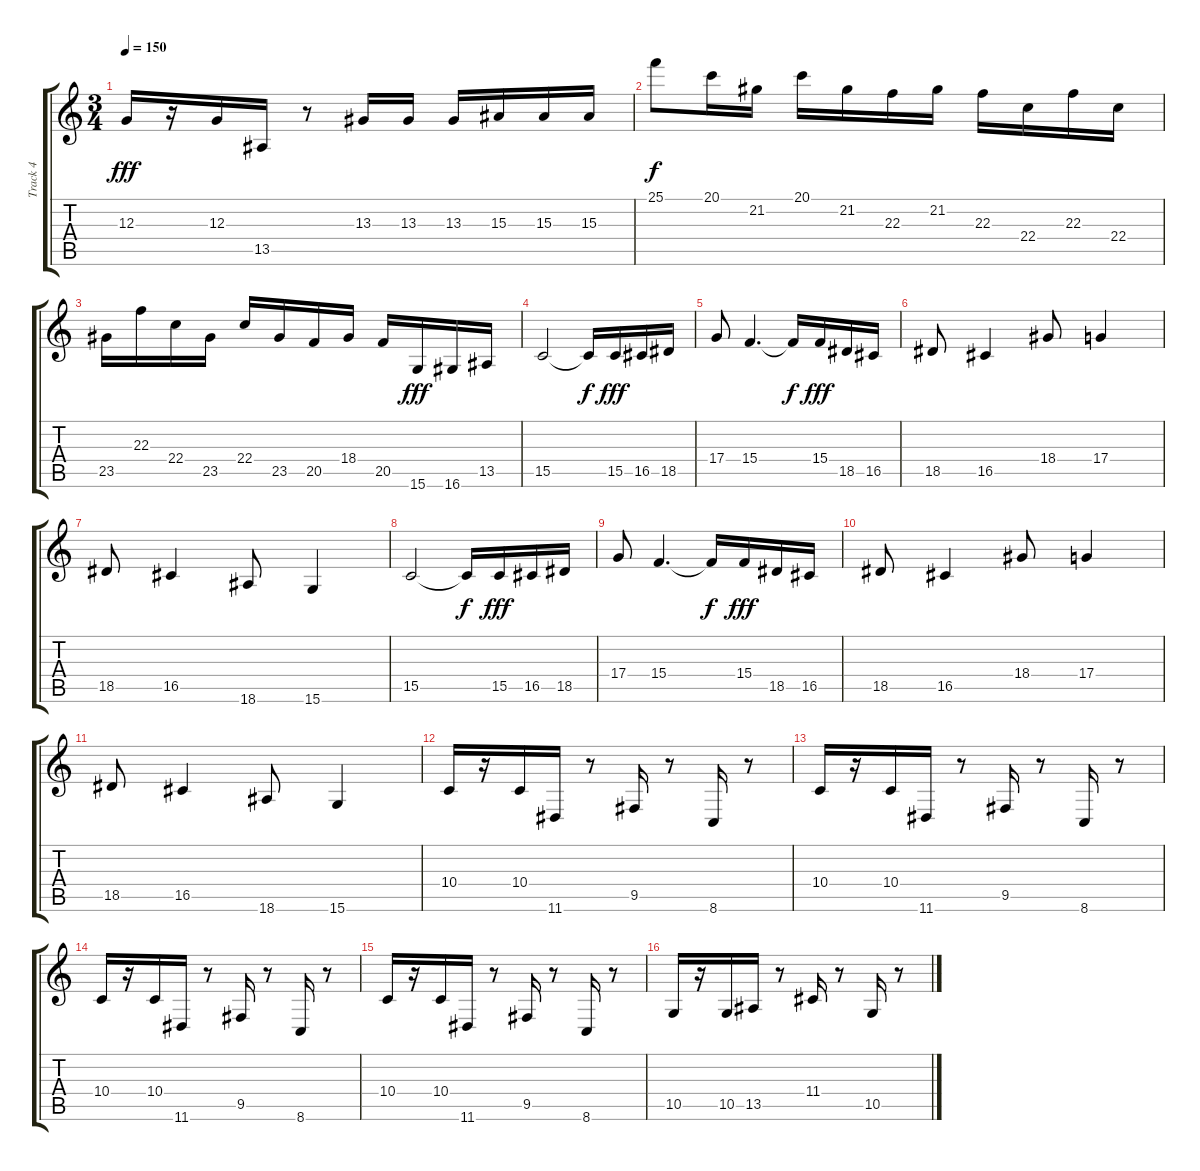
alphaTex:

\track ("Track 4" "Track 4") {instrument stringensemble1}
\staff {score tabs}
\tuning (E4 B3 G3 D3 A2 E2) {hide}
\ts (3 4)
\tempo 150
\clef g2
\ks c
12.3.16{dy fff} r.16 12.3.16 13.5.16 r.8 13.3.16 13.3.16 13.3.16 15.3.16 15.3.16 15.3.16 |
25.1.8{dy f} 20.1.16 21.2.16 20.1.16 21.2.16 22.3.16 21.2.16 22.3.16 22.4.16 22.3.16 22.4.16 |
23.5.16 22.3.16 22.4.16 23.5.16 22.4.16 23.5.16 20.5.16 18.4.16 20.5.16 15.6.16{dy fff} 16.6.16 13.5.16 |
15.5.2 15.5{t}.16{dy f} 15.5.16{dy fff} 16.5.16 18.5.16 |
17.4.8 15.4.4{d} 15.4{t}.16{dy f} 15.4.16{dy fff} 18.5.16 16.5.16 |
18.5.8 16.5.4 18.4.8 17.4.4 |
18.5.8 16.5.4 18.6.8 15.6.4 |
15.5.2 15.5{t}.16{dy f} 15.5.16{dy fff} 16.5.16 18.5.16 |
17.4.8 15.4.4{d} 15.4{t}.16{dy f} 15.4.16{dy fff} 18.5.16 16.5.16 |
18.5.8 16.5.4 18.4.8 17.4.4 |
18.5.8 16.5.4 18.6.8 15.6.4 |
10.4.16 r.16 10.4.16 11.6.16 r.8 9.5.16 r.8 8.6.16 r.8 |
10.4.16 r.16 10.4.16 11.6.16 r.8 9.5.16 r.8 8.6.16 r.8 |
10.4.16 r.16 10.4.16 11.6.16 r.8 9.5.16 r.8 8.6.16 r.8 |
10.4.16 r.16 10.4.16 11.6.16 r.8 9.5.16 r.8 8.6.16 r.8 |
10.5.16 r.16 10.5.16 13.5.16 r.8 11.4.16 r.8 10.5.16 r.8
